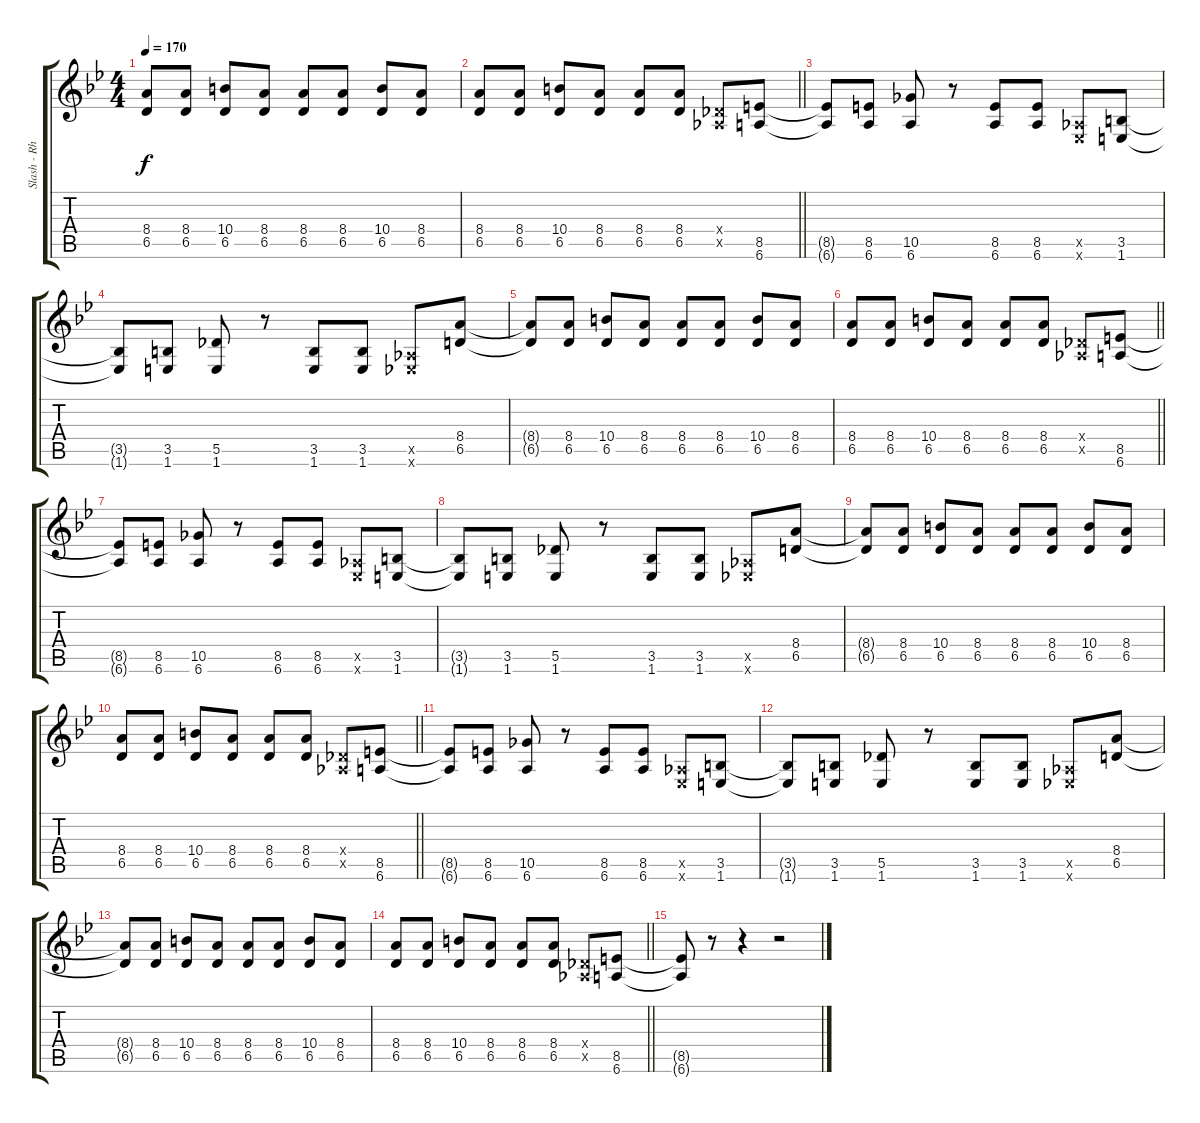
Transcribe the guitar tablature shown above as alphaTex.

\track ("Slash - Rhytm Guitar" "Slash - Rh") {instrument distortionguitar}
\staff {score tabs}
\tuning (Eb4 Bb3 Gb3 Db3 Ab2 Eb2) {hide}
\ts (4 4)
\tempo 170
\clef g2
\ks bb
(8.4{t} 6.5{t}).8{dy f} (8.4 6.5).8 (10.4 6.5).8 (8.4 6.5).8 (8.4 6.5).8 (8.4 6.5).8 (10.4 6.5).8 (8.4 6.5).8 |
\barLineRight lightlight
(8.4 6.5).8 (8.4 6.5).8 (10.4 6.5).8 (8.4 6.5).8 (8.4 6.5).8 (8.4 6.5).8 (0.4{x} 0.5{x}).8 (8.5 6.6).8 |
(8.5{t} 6.6{t}).8 (8.5 6.6).8 (10.5 6.6).8 r.8 (8.5 6.6).8 (8.5 6.6).8 (0.5{x} 0.6{x}).8 (3.5 1.6).8 |
(3.5{t} 1.6{t}).8 (3.5 1.6).8 (5.5 1.6).8 r.8 (3.5 1.6).8 (3.5 1.6).8 (0.5{x} 0.6{x}).8 (8.4 6.5).8 |
(8.4{t} 6.5{t}).8 (8.4 6.5).8 (10.4 6.5).8 (8.4 6.5).8 (8.4 6.5).8 (8.4 6.5).8 (10.4 6.5).8 (8.4 6.5).8 |
\barLineRight lightlight
(8.4 6.5).8 (8.4 6.5).8 (10.4 6.5).8 (8.4 6.5).8 (8.4 6.5).8 (8.4 6.5).8 (0.4{x} 0.5{x}).8 (8.5 6.6).8 |
(8.5{t} 6.6{t}).8 (8.5 6.6).8 (10.5 6.6).8 r.8 (8.5 6.6).8 (8.5 6.6).8 (0.5{x} 0.6{x}).8 (3.5 1.6).8 |
(3.5{t} 1.6{t}).8 (3.5 1.6).8 (5.5 1.6).8 r.8 (3.5 1.6).8 (3.5 1.6).8 (0.5{x} 0.6{x}).8 (8.4 6.5).8 |
(8.4{t} 6.5{t}).8 (8.4 6.5).8 (10.4 6.5).8 (8.4 6.5).8 (8.4 6.5).8 (8.4 6.5).8 (10.4 6.5).8 (8.4 6.5).8 |
\barLineRight lightlight
(8.4 6.5).8 (8.4 6.5).8 (10.4 6.5).8 (8.4 6.5).8 (8.4 6.5).8 (8.4 6.5).8 (0.4{x} 0.5{x}).8 (8.5 6.6).8 |
(8.5{t} 6.6{t}).8 (8.5 6.6).8 (10.5 6.6).8 r.8 (8.5 6.6).8 (8.5 6.6).8 (0.5{x} 0.6{x}).8 (3.5 1.6).8 |
(3.5{t} 1.6{t}).8 (3.5 1.6).8 (5.5 1.6).8 r.8 (3.5 1.6).8 (3.5 1.6).8 (0.5{x} 0.6{x}).8 (8.4 6.5).8 |
(8.4{t} 6.5{t}).8 (8.4 6.5).8 (10.4 6.5).8 (8.4 6.5).8 (8.4 6.5).8 (8.4 6.5).8 (10.4 6.5).8 (8.4 6.5).8 |
\barLineRight lightlight
(8.4 6.5).8 (8.4 6.5).8 (10.4 6.5).8 (8.4 6.5).8 (8.4 6.5).8 (8.4 6.5).8 (0.4{x} 0.5{x}).8 (8.5 6.6).8 |
(8.5{t} 6.6{t}).8 r.8 r.4 r.2
